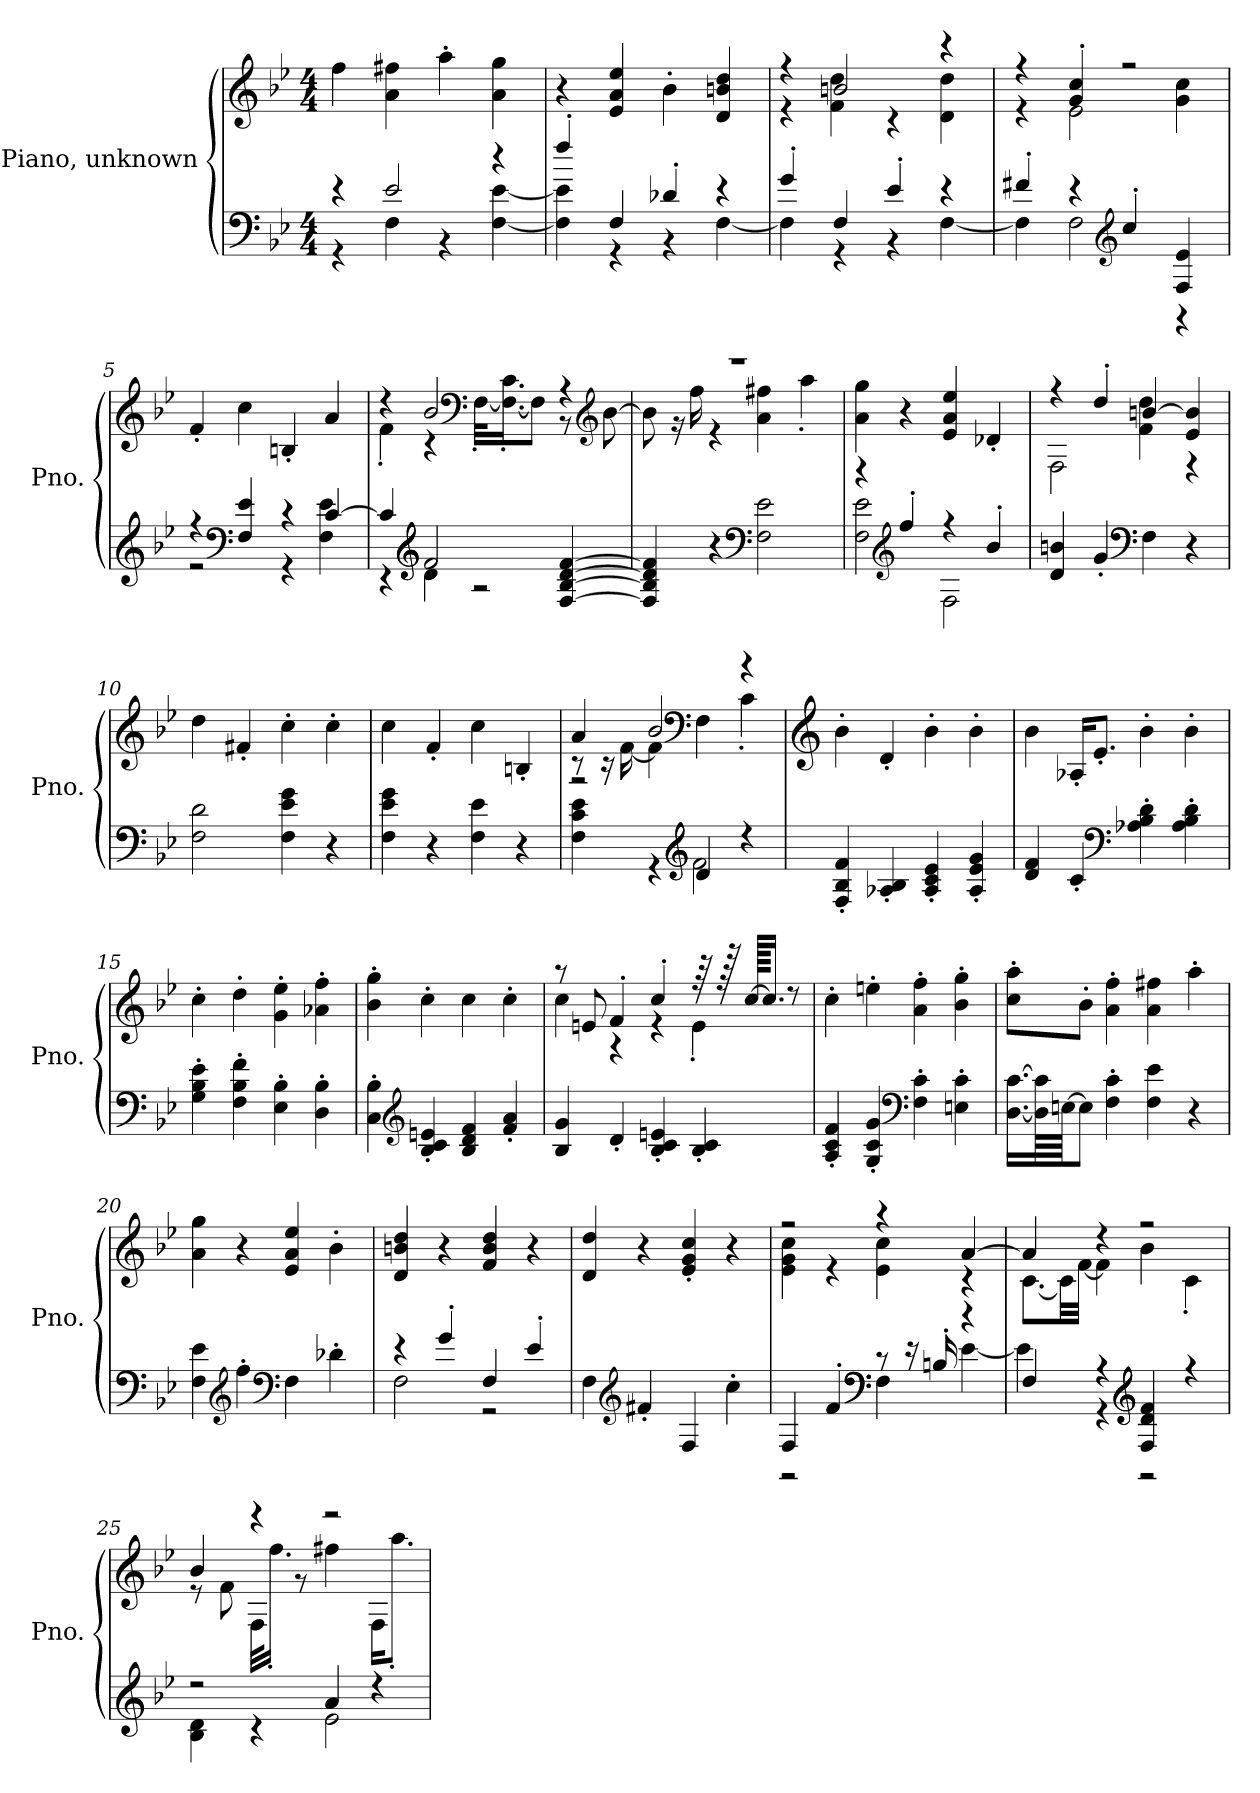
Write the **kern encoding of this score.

**kern	**kern
*part1	*part1
*staff2	*staff1
*I"Piano, unknown	*
*I'Pno.	*
*clefF4	*clefG2
*k[b-e-]	*k[b-e-]
*M4/4	*M4/4
*MM144	*MM144
=1	=1
*^	*
4r	4r	4ff\
2e-/	4F\	4a\ 4ff#X\
.	4r	4aa'\
4r	[4F\ [4e-\	4a\ 4gg\
=2	=2	=2
4ff'/	4F\] 4e-\]	4r
4F/	4r	4e-/ 4a/ 4ee-/
4d-X'/	4r	4b-'\
4r	[4F\	4d/ 4bn/ 4dd/
=3	=3	=3
*	*	*^
4g'/	4F\]	4r	4r
4F/	4r	2bn/	4f\ 4dd\
4e-'/	4r	.	4r
4r	[4F\	4r	4d\ 4dd\
=4	=4	=4	=4
4f#X'/	4F\]	4r	4r
4r	2F\	4g/' 4cc/'	2e-\
*clefG2	*	*	*
4cc'/	.	2r	.
4F/ 4e-/	4r	.	4g\ 4cc\
*	*	*v	*v
=5	=5	=5
4r	2r	4f'/
*clefF4	*	*
4F/ 4e-/	.	4cc\
4r	4r	4Bn'/
[4c/	4F\ 4e-\	4a/
!!LO:LB:g=z
=6	=6	=6
*	*	*^
4c/]	4r	4r	4f'\
*clefG2	*	*	*
2f/	4d\	2b-/	4r
*	*	*clefF4	*
.	2r	.	[32F'\KLL
.	.	.	16.F\_' 16.c\'J
.	.	.	8F\J]
[4F/ [4B-/ [4d/ [4f/	.	4r	8r
*	*	*clefG2	*
.	.	.	[8b-\
*v	*v	*	*
=7	=7	=7
4F/] 4B-/] 4d/] 4f/]	1r	8b-\]
.	.	16r
.	.	16ff\
4r	.	4r
*clefF4	*	*
2F\ 2e-\	.	4a\ 4ff#X\
.	.	4aa'\
*	*v	*v
=8	=8
*^	*
4r	2F\ 2e-\	4a\ 4gg\
*clefG2	*	*
4ff'/	.	4r
4r	2F\	4e-/ 4a/ 4ee-/
4b-'/	.	4d-X'/
*v	*v	*
=9	=9
*	*^
4d/ 4bn/	4r	2F\
4g'/	4dd'/	.
*clefF4	*	*
4F\	[4bn/	4f\ 4dd\
4r	4e-/ 4b/]	4r
*	*v	*v
=10	=10
2F\ 2d\	4dd\
.	4f#X'/
4F\ 4e-\ 4g\	4cc'\
4r	4cc'\
!!LO:LB:g=z
=11	=11
4F\ 4e-\ 4g\	4cc\
4r	4f'/
4F\ 4e-\	4cc\
4r	4Bn'/
=12	=12
*^	*^
2r	4F\ 4c\ 4e-\	4a/	8r
.	.	.	16r
.	.	.	[16f\
.	4r	2b-/	4f\]
*clefG2	*	*clefF4	*
4d/	2f\	.	4F\
4r	.	4r	4c'\
*v	*v	*	*
*	*v	*v
=13	=13
*	*clefG2
4F/' 4B-/' 4f/'	4b-'\
4A-X/' 4B-/'	4d'/
4A-/' 4c/' 4e-/'	4b-'\
4A-/' 4e-/' 4g/'	4b-'\
=14	=14
4d/ 4f/	4b-\
4c'/	16A-X'/KL
.	8.e-'/J
*clefF4	*
4A-X\' 4B-\' 4d\'	4b-'\
4A-\' 4B-\' 4d\'	4b-'\
=15	=15
4G\' 4B-\' 4e-\'	4cc'\
4F\' 4B-\' 4f\'	4dd'\
4E-\' 4B-\'	4g\' 4ee-\'
4D\' 4B-\'	4a-X\' 4ff\'
!!LO:LB:g=z
=16	=16
4C\' 4B-\'	4b-\' 4gg\'
*clefG2	*
4B-/' 4c/' 4en/'	4cc'\
4B-/ 4d/ 4f/	4cc\
4f/' 4a/'	4cc'\
=17	=17
*	*^
4B-/ 4g/	8r	4cc\
.	8en/	.
4d'/	4f'/	4r
4B-/' 4c/' 4en/'	4cc'/	4r
4B-/' 4c/'	64r	4e'\
.	128r	.
.	[128cc/KKKLL	.
.	16.cc/JJ]	.
.	8r	.
*	*v	*v
=18	=18
4A/' 4c/' 4f/'	4cc'\
4G/' 4c/' 4g/'	4een'\
*clefF4	*
4F\' 4c\'	4a\' 4ff\'
4En\' 4c\'	4b-\' 4gg\'
=19	=19
[16.D\ [16.c\LL	8cc\' 8aa\'L
64D\] 64c\]LL	.
[64En\JJJ	.
8E\J]	8b-'\J
4F\' 4c\'	4a\' 4ff\'
4F\ 4e-\	4a\ 4ff#X\
4r	4aa'\
!!LO:LB:g=z
=20	=20
4F\ 4e-\	4a\ 4gg\
*clefG2	*
4ff'\	4r
*clefF4	*
4F\	4e-/ 4a/ 4ee-/
4d-X'\	4b-'\
=21	=21
*^	*
4r	2F\	4d/ 4bn/ 4dd/
4g'/	.	4r
4F/	2r	4f/ 4b/ 4dd/
4e-'/	.	4r
*v	*v	*
=22	=22
4F\	4d/ 4dd/
*clefG2	*
4f#X'/	4r
4F/	4e-/' 4g/' 4cc/'
4cc'\	4r
=23	=23
*^	*^
4F/	2r	2r	4e-\ 4g\ 4cc\
4f'/	.	.	4r
*clefF4	*	*	*
8r	4F\	4r	4e-\ 4cc\
16r	.	.	.
16Bn'/	.	.	.
4r	[4e-\	[4a/	4r
=24	=24	=24	=24
4F/	4e-\]	4a/]	[8.c\L
.	.	.	32c\LL]
.	.	.	[32f\JJJ
4r	4r	4r	4f\]
*clefG2	*	*	*
4F/ 4d/ 4f/	2r	2r	4b-\
4r	.	.	4c'\
!!LO:LB:g=z	!!
=25	=25	=25	=25
2r	4B-\ 4d\	4b-/	8r
.	.	.	8f\
.	4r	4r	32F\KLL
.	.	.	16.ff'\JJ
.	.	.	8r
4a/	2e-\	2r	4ff#X\
4r	.	.	16F\KL
.	.	.	8.aa'\J
*v	*v	*	*
*	*v	*v
=	=
*-	*-
